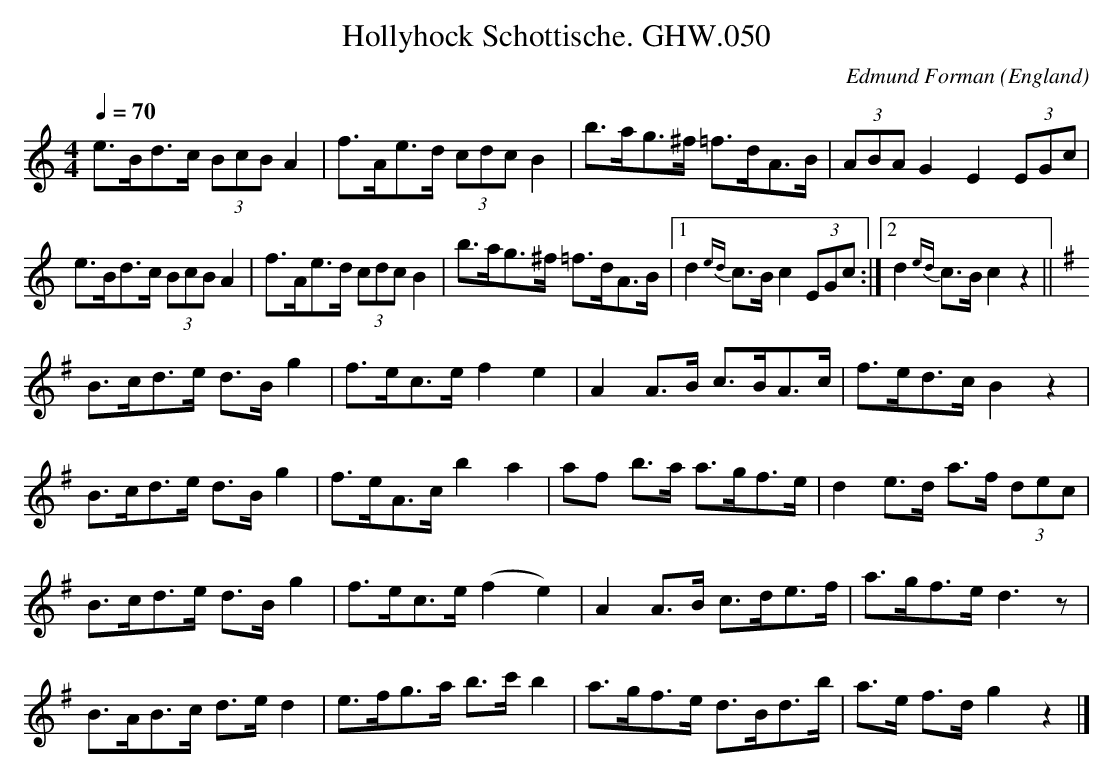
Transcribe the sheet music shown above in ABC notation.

X:1
T:Hollyhock Schottische. GHW.050
C:Edmund Forman
L:1/8
M:4/4
O:England
Q:1/4=70
K:C
e>Bd>c (3BcB A2|f>Ae>d (3cdc B2|b>ag>^f =f>dA>B| (3ABA G2 E2 (3EGc|!
e>Bd>c (3BcB A2|f>Ae>d (3cdc B2|b>ag>^f =f>dA>B|1\
d2{ed}c>Bc2 (3EGc:|2d2 {ed}c>B c2 z2||!
K:G
B>cd>e d>B g2|f>ec>e f2 e2|A2A>B c>BA>c|f>ed>c B2z2|!
B>cd>e d>B g2|f>eA>c b2a2|af b>a a>gf>e|d2 e>d a>f (3dec|!
B>cd>e d>B g2|f>ec>e (f2 e2)|A2A>B c>de>f|a>gf>e d3 z|!
B>AB>c d>e d2| e>fg>a b>c' b2|a>gf>e d>Bd>b|a>e f>d g2 z2|]
